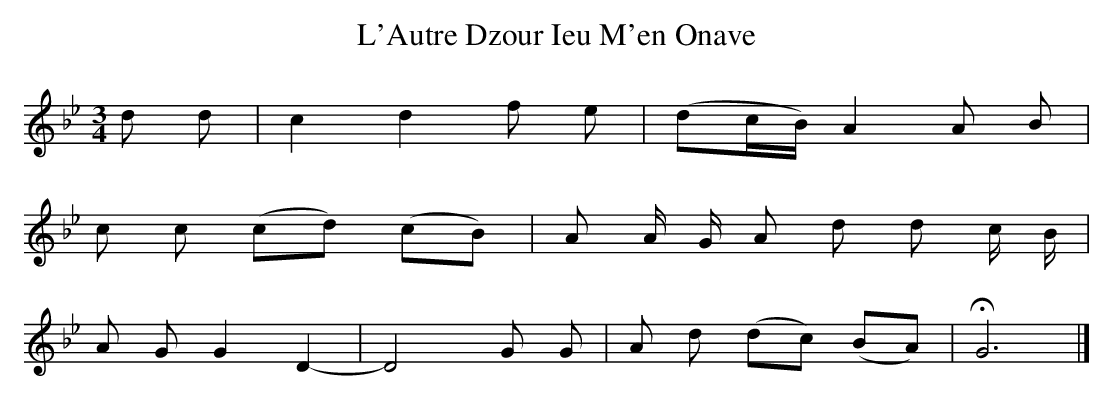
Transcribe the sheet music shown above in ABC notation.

X:1
T:L'Autre Dzour Ieu M'en Onave
M:3/4
L:1/8
K:Gm
d d | c2 d2 f e | (dc/B/) A2 A B |
c c (cd) (cB) | A A/ G/ A d d c/ B/ |
A G G2 D2 - | D4 G G | A d (dc) (BA) | !fermata! G6 |]
